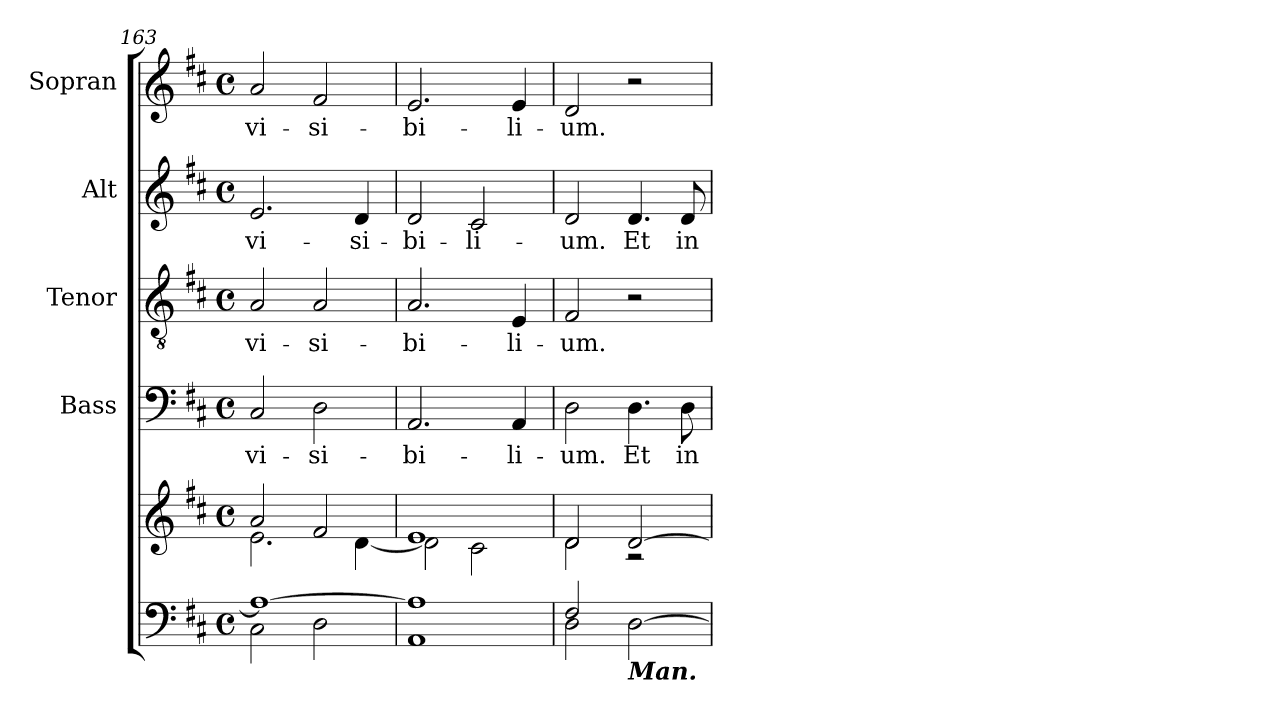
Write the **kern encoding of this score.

**kern	**kern	**kern	**text	**kern	**text	**kern	**text	**kern	**text
*part5	*part5	*part4	*part4	*part3	*part3	*part2	*part2	*part1	*part1
*staff6	*staff5	*staff4	*staff4	*staff3	*staff3	*staff2	*staff2	*staff1	*staff1
*	*	*I"Bass	*	*I"Tenor	*	*I"Alt	*	*I"Sopran	*
*	*	*I'B.	*	*I'T.	*	*I'A.	*	*I'S.	*
*clefF4	*clefG2	*clefF4	*	*clefGv2	*	*clefG2	*	*clefG2	*
*k[f#c#]	*k[f#c#]	*k[f#c#]	*	*k[f#c#]	*	*k[f#c#]	*	*k[f#c#]	*
*D:	*D:	*D:	*	*D:	*	*D:	*	*D:	*
*M4/4	*M4/4	*M4/4	*	*M4/4	*	*M4/4	*	*M4/4	*
*met(c)	*met(c)	*met(c)	*	*met(c)	*	*met(c)	*	*met(c)	*
=163	=163	=163	=163	=163	=163	=163	=163	=163	=163
*^	*^	*	*	*	*	*	*	*	*
!	!	!	!	!	!LO:LY:b	!	!LO:LY:b	!	!LO:LY:b	!	!LO:LY:b
1A_	2C#\	2a/	2.e\	2C#/	-vi-	2A/	-vi-	2.e/	vi-	2a/	-vi-
!	!	!	!	!	!LO:LY:b	!	!LO:LY:b	!	!	!	!LO:LY:b
.	2D\	2f#/	.	2D\	-si-	2A/	-si-	.	.	2f#/	-si-
!	!	!	!	!	!	!	!	!	!LO:LY:b	!	!
.	.	.	[<4d\	.	.	.	.	4d/	-si-	.	.
=164	=164	=164	=164	=164	=164	=164	=164	=164	=164	=164	=164
!	!	!	!	!	!LO:LY:b	!	!LO:LY:b	!	!LO:LY:b	!	!LO:LY:b
1A]	1AA	1e	2d\]	2.AA/	-bi-	2.A/	-bi-	2d/	-bi-	2.e/	-bi-
!	!	!	!	!	!	!	!	!	!LO:LY:b	!	!
.	.	.	2c#\	.	.	.	.	2c#/	-li-	.	.
!	!	!	!	!	!LO:LY:b	!	!LO:LY:b	!	!	!	!LO:LY:b
.	.	.	.	4AA/	-li-	4E/	-li-	.	.	4e/	-li-
=165	=165	=165	=165	=165	=165	=165	=165	=165	=165	=165	=165
!	!	!	!	!	!LO:LY:b	!	!LO:LY:b	!	!LO:LY:b	!	!LO:LY:b
2F#/	2D\	2d/	2d\	2D\	-um.	2F#/	-um.	2d/	-um.	2d/	-um.
!LO:TX:b:Bi:t=Man.	!	!	!	!	!	!	!	!	!	!	!
!	!	!	!	!	!LO:LY:b	!	!	!	!LO:LY:b	!	!
2ryy	[>2D\	[>2d/	2rA	4.D\	Et	2r	.	4.d/	Et	2r	.
!	!	!	!	!	!LO:LY:b	!	!	!	!LO:LY:b	!	!
.	.	.	.	8D\	in	.	.	8d/	in	.	.
*v	*v	*	*	*	*	*	*	*	*	*	*
*	*v	*v	*	*	*	*	*	*	*	*
=	=	=	=	=	=	=	=	=	=
*-	*-	*-	*-	*-	*-	*-	*-	*-	*-
